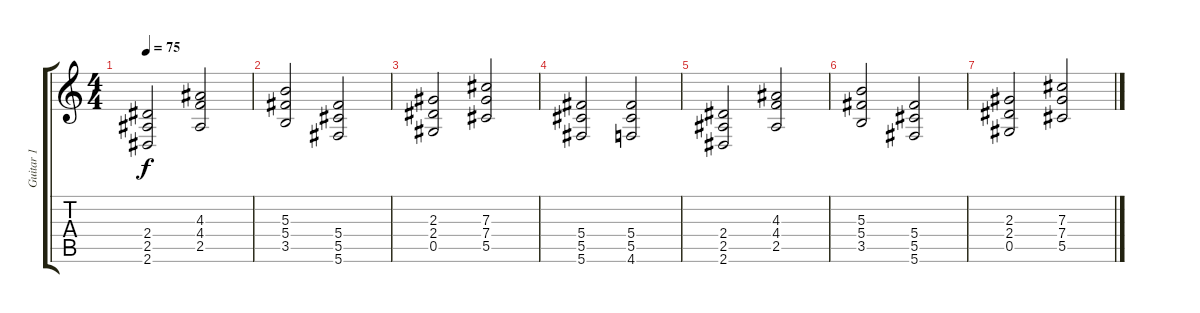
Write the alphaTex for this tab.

\track ("Guitar 1" "Guitar 1") {instrument distortionguitar}
\staff {score tabs}
\tuning (Eb4 Bb3 Gb3 Db3 Ab2 Db2) {hide}
\ts (4 4)
\tempo 75
\clef g2
\ks c
(2.4 2.5 2.6).2{dy f} (4.3 4.4 2.5).2 |
(5.3 5.4 3.5).2 (5.4 5.5 5.6).2 |
(2.3 2.4 0.5).2 (7.3 7.4 5.5).2 |
(5.4 5.5 5.6).2{volume 0} (5.4 5.5 4.6).2 |
(2.4 2.5 2.6).2 (4.3 4.4 2.5).2 |
(5.3 5.4 3.5).2 (5.4 5.5 5.6).2 |
(2.3 2.4 0.5).2 (7.3 7.4 5.5).2
